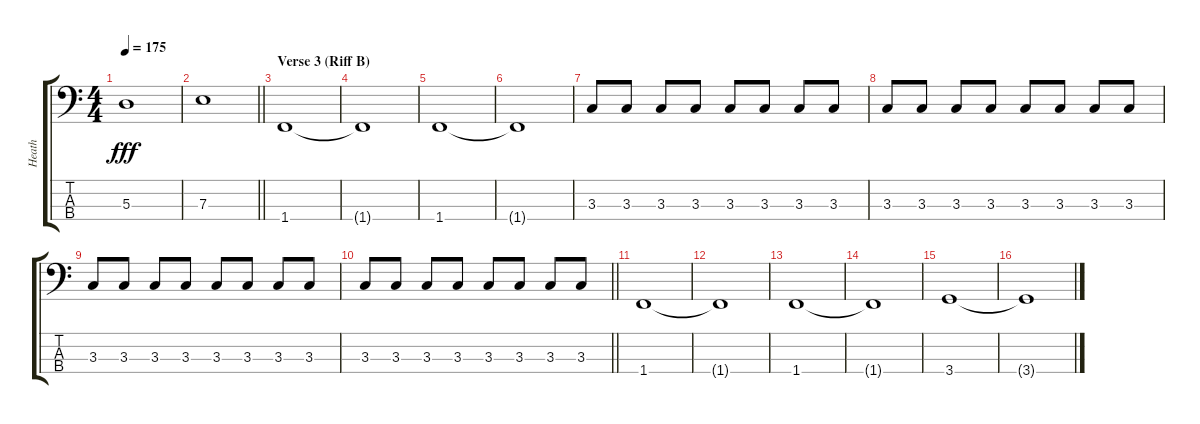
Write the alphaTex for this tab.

\track ("Heath" "Heath") {instrument electricbasspick}
\staff {score tabs}
\tuning (G2 D2 A1 E1) {hide}
\ts (4 4)
\tempo 175
\clef f4
\ks c
5.3.1{dy fff} |
\barLineRight lightlight
7.3.1 |
\section ("" "Verse 3 (Riff B)")
1.4.1 |
1.4{t}.1 |
1.4.1 |
1.4{t}.1 |
3.3.8 3.3.8 3.3.8 3.3.8 3.3.8 3.3.8 3.3.8 3.3.8 |
3.3.8 3.3.8 3.3.8 3.3.8 3.3.8 3.3.8 3.3.8 3.3.8 |
3.3.8 3.3.8 3.3.8 3.3.8 3.3.8 3.3.8 3.3.8 3.3.8 |
\barLineRight lightlight
3.3.8 3.3.8 3.3.8 3.3.8 3.3.8 3.3.8 3.3.8 3.3.8 |
1.4.1 |
1.4{t}.1 |
1.4.1 |
1.4{t}.1 |
3.4.1 |
3.4{t}.1
